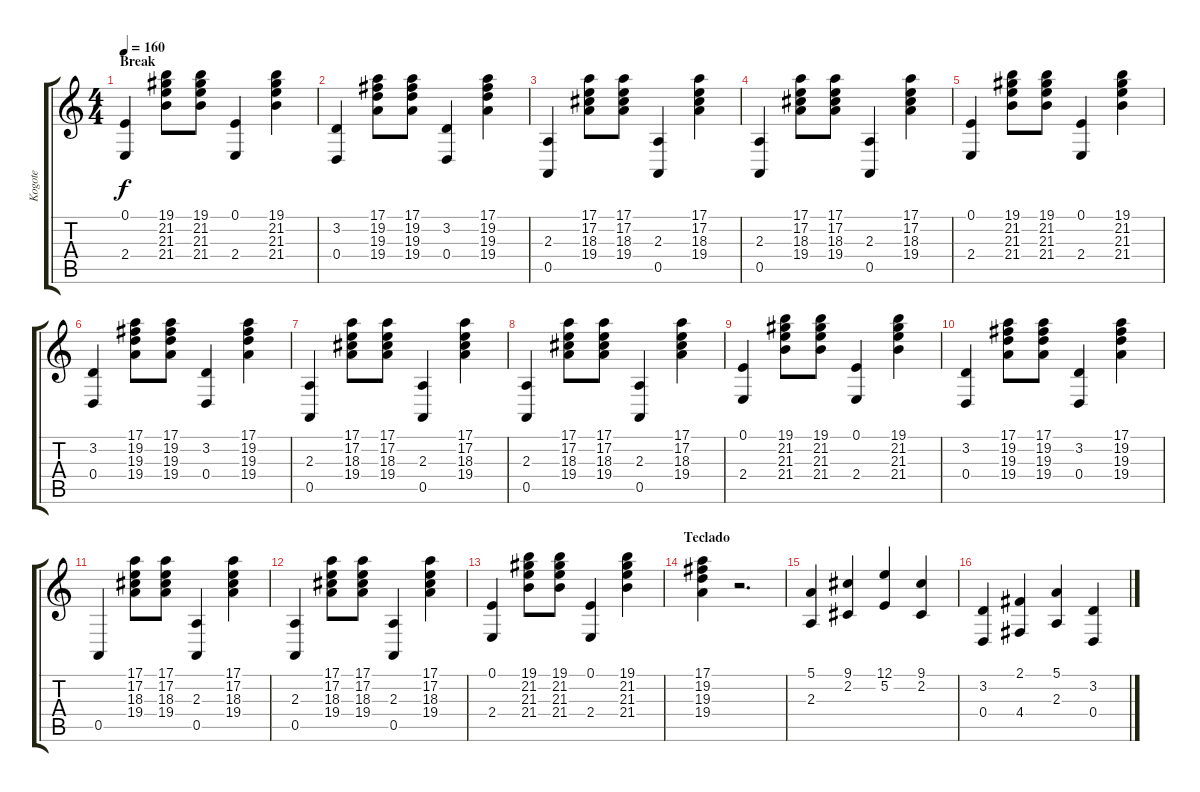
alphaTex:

\track ("Kogote" "Kogote") {instrument drawbarorgan}
\staff {score tabs}
\tuning (E4 B3 G3 D3 A2 E2) {hide}
\ts (4 4)
\section ("" "Break")
\tempo 160
\clef g2
\ks c
(0.1 2.4).4{dy f volume 7} (19.1 21.2 21.3 21.4).8 (19.1 21.2 21.3 21.4).8 (0.1 2.4).4 (19.1 21.2 21.3 21.4).4 |
(3.2 0.4).4 (17.1 19.2 19.3 19.4).8 (17.1 19.2 19.3 19.4).8 (3.2 0.4).4 (17.1 19.2 19.3 19.4).4 |
(2.3 0.5).4{volume 7} (17.1 17.2 18.3 19.4).8 (17.1 17.2 18.3 19.4).8 (2.3 0.5).4 (17.1 17.2 18.3 19.4).4 |
(2.3 0.5).4{volume 7} (17.1 17.2 18.3 19.4).8 (17.1 17.2 18.3 19.4).8 (2.3 0.5).4 (17.1 17.2 18.3 19.4).4 |
(0.1 2.4).4{volume 7} (19.1 21.2 21.3 21.4).8 (19.1 21.2 21.3 21.4).8 (0.1 2.4).4 (19.1 21.2 21.3 21.4).4 |
(3.2 0.4).4 (17.1 19.2 19.3 19.4).8 (17.1 19.2 19.3 19.4).8 (3.2 0.4).4 (17.1 19.2 19.3 19.4).4 |
(2.3 0.5).4{volume 7} (17.1 17.2 18.3 19.4).8 (17.1 17.2 18.3 19.4).8 (2.3 0.5).4 (17.1 17.2 18.3 19.4).4 |
(2.3 0.5).4{volume 7} (17.1 17.2 18.3 19.4).8 (17.1 17.2 18.3 19.4).8 (2.3 0.5).4 (17.1 17.2 18.3 19.4).4 |
(0.1 2.4).4{volume 7} (19.1 21.2 21.3 21.4).8 (19.1 21.2 21.3 21.4).8 (0.1 2.4).4 (19.1 21.2 21.3 21.4).4 |
(3.2 0.4).4 (17.1 19.2 19.3 19.4).8 (17.1 19.2 19.3 19.4).8 (3.2 0.4).4 (17.1 19.2 19.3 19.4).4 |
0.5.4{volume 7} (17.1 17.2 18.3 19.4).8 (17.1 17.2 18.3 19.4).8 (2.3 0.5).4 (17.1 17.2 18.3 19.4).4 |
(2.3 0.5).4{volume 7} (17.1 17.2 18.3 19.4).8 (17.1 17.2 18.3 19.4).8 (2.3 0.5).4 (17.1 17.2 18.3 19.4).4 |
(0.1 2.4).4{volume 7} (19.1 21.2 21.3 21.4).8 (19.1 21.2 21.3 21.4).8 (0.1 2.4).4 (19.1 21.2 21.3 21.4).4 |
\section ("" "Teclado")
(17.1 19.2 19.3 19.4).4 r.2{d} |
(5.1 2.3).4 (9.1 2.2).4 (12.1 5.2).4 (9.1 2.2).4 |
(3.2 0.4).4 (2.1 4.4).4 (5.1 2.3).4 (3.2 0.4).4
